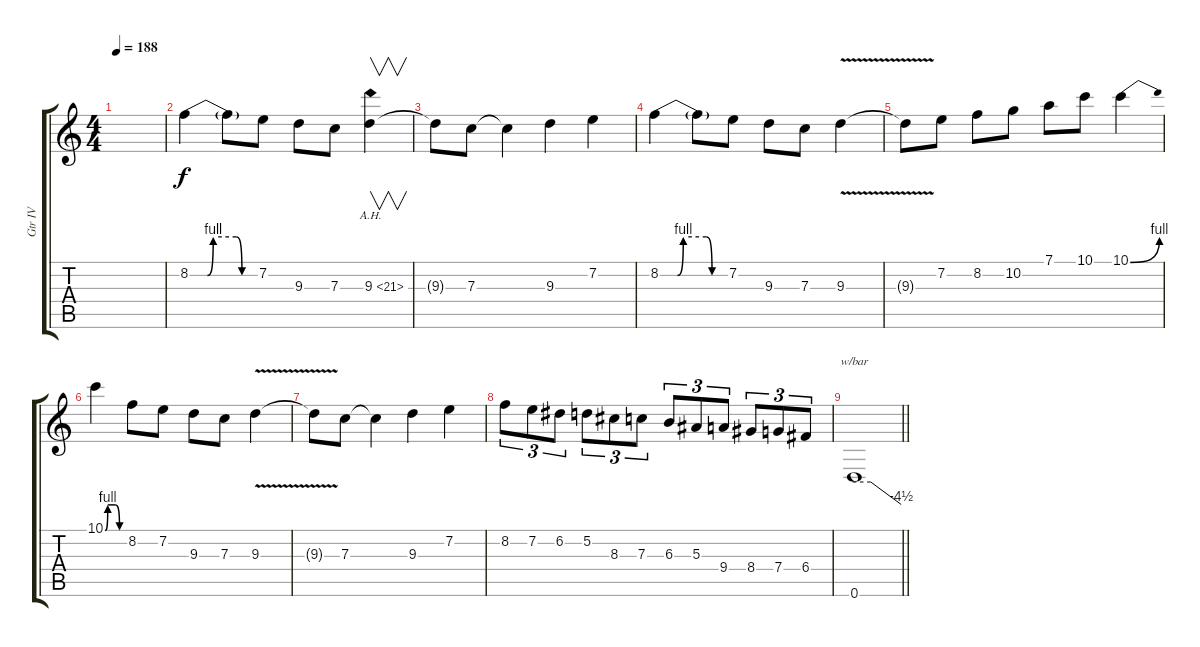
\track ("Gtr IV" "Gtr IV") {instrument overdrivenguitar}
\staff {score tabs}
\tuning (D4 A3 F3 C3 G2 D2) {hide}
\ts (4 4)
\tempo 188
\clef g2
\ks c
|
8.2{be (custom 0 0 15 0 20 4 40 4 45 0 60 0)}.4 8.2{t}.8 7.2.8 9.3.8 7.3.8 9.3{ah 12}.4{v} |
9.3{t}.8 7.3.8 7.3{t}.4 9.3.4 7.2.4 |
8.2{be (custom 0 0 15 0 20 4 40 4 45 0 60 0)}.4 8.2{t}.8 7.2.8 9.3.8 7.3.8 9.3{v}.4 |
9.3{t}.8 7.2.8 8.2.8 10.2.8 7.1.8 10.1.8 10.1{be (bend 0 0 60 4)}.4 |
10.1{be (custom 0 0 8 4 15 4 31 4 45 0 60 0)}.4 8.2.8 7.2.8 9.3.8 7.3.8 9.3{v}.4 |
9.3{t}.8 7.3.8 7.3{t}.4 9.3.4 7.2.4 |
8.2.8{tu (3 2)} 7.2.8{tu (3 2)} 6.2.8{tu (3 2)} 5.2.8{tu (3 2)} 8.3.8{tu (3 2)} 7.3.8{tu (3 2)} 6.3.8{tu (3 2)} 5.3.8{tu (3 2)} 9.4.8{tu (3 2)} 8.4.8{tu (3 2)} 7.4.8{tu (3 2)} 6.4.8{tu (3 2)} |
\barLineRight lightlight
0.6.1{tbe (custom default 0 0 21 0 60 -18)}
